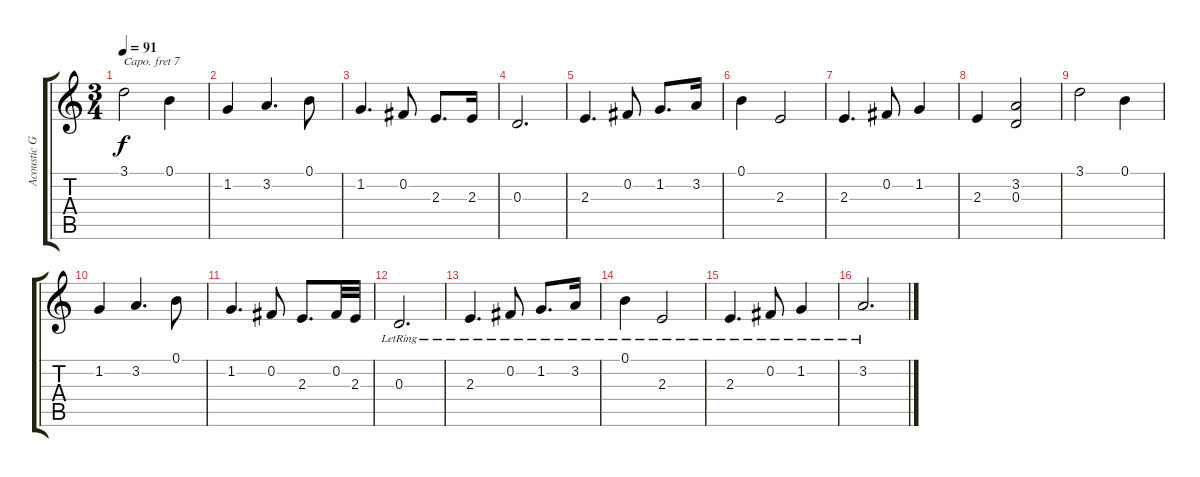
\track ("Acoustic Guitar 1" "Acoustic G") {instrument acousticgrandpiano}
\staff {score tabs}
\capo 7
\tuning (E4 B3 G3 D3 A2 E2) {hide}
\ts (3 4)
\tempo 91
\clef g2
\ks c
3.1.2{dy f} 0.1.4 |
1.2.4 3.2.4{d} 0.1.8 |
1.2.4{d} 0.2.8 2.3.8{d} 2.3.16 |
0.3.2{d} |
2.3.4{d} 0.2.8 1.2.8{d} 3.2.16 |
0.1.4 2.3.2 |
2.3.4{d} 0.2.8 1.2.4 |
2.3.4 (3.2 0.3).2 |
3.1.2 0.1.4 |
1.2.4 3.2.4{d} 0.1.8 |
1.2.4{d} 0.2.8 2.3.8{d} 0.2.32 2.3.32 |
0.3{lr}.2{d} |
2.3{lr}.4{d} 0.2{lr}.8 1.2{lr}.8{d} 3.2{lr}.16 |
0.1{lr}.4 2.3{lr}.2 |
2.3{lr}.4{d} 0.2{lr}.8 1.2{lr}.4 |
3.2{lr}.2{d}
